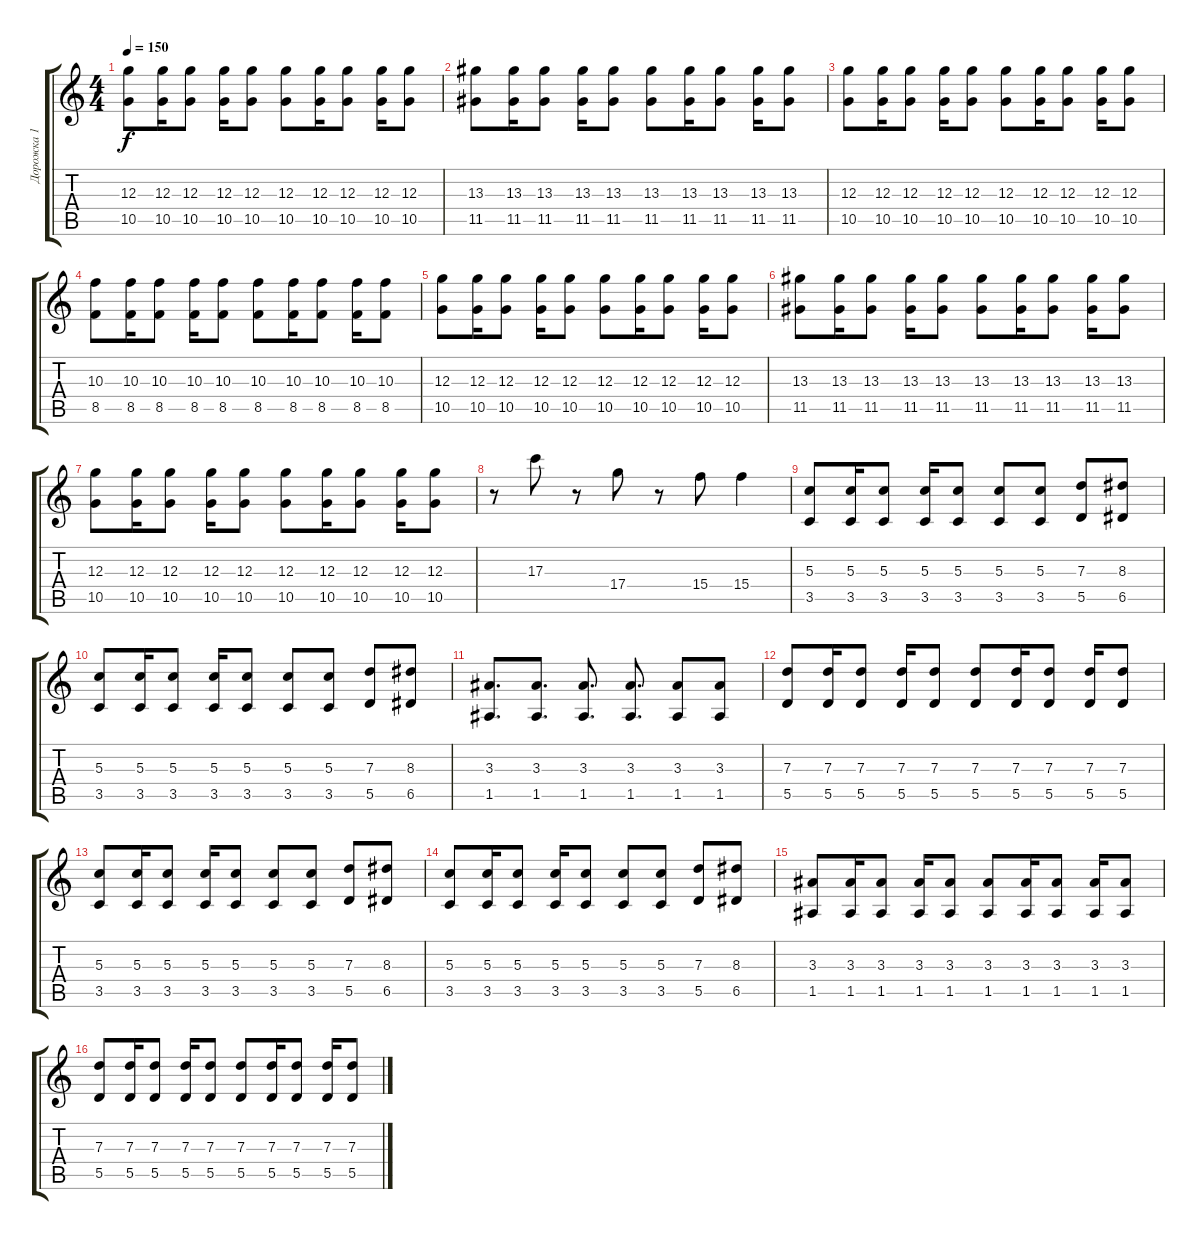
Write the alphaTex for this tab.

\track ("Дорожка 1" "Дорожка 1") {instrument overdrivenguitar}
\staff {score tabs}
\tuning (E4 B3 G3 D3 A2 E2) {hide}
\ts (4 4)
\tempo 150
\clef g2
\ks c
(12.3 10.5).8{dy f} (12.3 10.5).16 (12.3 10.5).8 (12.3 10.5).16 (12.3 10.5).8 (12.3 10.5).8 (12.3 10.5).16 (12.3 10.5).8 (12.3 10.5).16 (12.3 10.5).8 |
(13.3 11.5).8 (13.3 11.5).16 (13.3 11.5).8 (13.3 11.5).16 (13.3 11.5).8 (13.3 11.5).8 (13.3 11.5).16 (13.3 11.5).8 (13.3 11.5).16 (13.3 11.5).8 |
(12.3 10.5).8 (12.3 10.5).16 (12.3 10.5).8 (12.3 10.5).16 (12.3 10.5).8 (12.3 10.5).8 (12.3 10.5).16 (12.3 10.5).8 (12.3 10.5).16 (12.3 10.5).8 |
(10.3 8.5).8 (10.3 8.5).16 (10.3 8.5).8 (10.3 8.5).16 (10.3 8.5).8 (10.3 8.5).8 (10.3 8.5).16 (10.3 8.5).8 (10.3 8.5).16 (10.3 8.5).8 |
(12.3 10.5).8 (12.3 10.5).16 (12.3 10.5).8 (12.3 10.5).16 (12.3 10.5).8 (12.3 10.5).8 (12.3 10.5).16 (12.3 10.5).8 (12.3 10.5).16 (12.3 10.5).8 |
(13.3 11.5).8 (13.3 11.5).16 (13.3 11.5).8 (13.3 11.5).16 (13.3 11.5).8 (13.3 11.5).8 (13.3 11.5).16 (13.3 11.5).8 (13.3 11.5).16 (13.3 11.5).8 |
(12.3 10.5).8 (12.3 10.5).16 (12.3 10.5).8 (12.3 10.5).16 (12.3 10.5).8 (12.3 10.5).8 (12.3 10.5).16 (12.3 10.5).8 (12.3 10.5).16 (12.3 10.5).8 |
r.8 17.3.8 r.8 17.4.8 r.8 15.4.8 15.4.4 |
(5.3 3.5).8 (5.3 3.5).16 (5.3 3.5).8 (5.3 3.5).16 (5.3 3.5).8 (5.3 3.5).8 (5.3 3.5).8 (7.3 5.5).8 (8.3 6.5).8 |
(5.3 3.5).8 (5.3 3.5).16 (5.3 3.5).8 (5.3 3.5).16 (5.3 3.5).8 (5.3 3.5).8 (5.3 3.5).8 (7.3 5.5).8 (8.3 6.5).8 |
(3.3 1.5).8{d} (3.3 1.5).8{d} (3.3 1.5).8{d} (3.3 1.5).8{d} (3.3 1.5).8 (3.3 1.5).8 |
(7.3 5.5).8 (7.3 5.5).16 (7.3 5.5).8 (7.3 5.5).16 (7.3 5.5).8 (7.3 5.5).8 (7.3 5.5).16 (7.3 5.5).8 (7.3 5.5).16 (7.3 5.5).8 |
(5.3 3.5).8 (5.3 3.5).16 (5.3 3.5).8 (5.3 3.5).16 (5.3 3.5).8 (5.3 3.5).8 (5.3 3.5).8 (7.3 5.5).8 (8.3 6.5).8 |
(5.3 3.5).8 (5.3 3.5).16 (5.3 3.5).8 (5.3 3.5).16 (5.3 3.5).8 (5.3 3.5).8 (5.3 3.5).8 (7.3 5.5).8 (8.3 6.5).8 |
(3.3 1.5).8 (3.3 1.5).16 (3.3 1.5).8 (3.3 1.5).16 (3.3 1.5).8 (3.3 1.5).8 (3.3 1.5).16 (3.3 1.5).8 (3.3 1.5).16 (3.3 1.5).8 |
(7.3 5.5).8 (7.3 5.5).16 (7.3 5.5).8 (7.3 5.5).16 (7.3 5.5).8 (7.3 5.5).8 (7.3 5.5).16 (7.3 5.5).8 (7.3 5.5).16 (7.3 5.5).8
